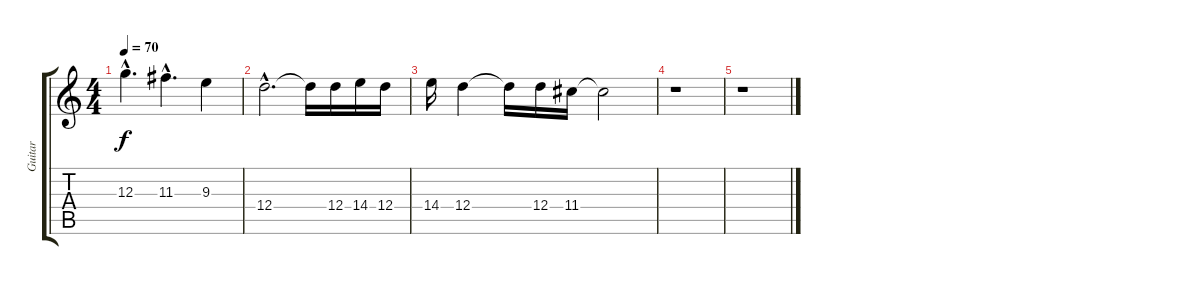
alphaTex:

\track ("Guitar" "Guitar") {instrument electricguitarjazz}
\staff {score tabs}
\tuning (E4 B3 G3 D3 A2 E2) {hide}
\ts (4 4)
\tempo 70
\clef g2
\ks c
12.3{hac}.4{d dy f} 11.3{hac}.4{d} 9.3.4 |
12.4{hac}.2{d} 12.4{t}.16 12.4.16 14.4.16 12.4.16 |
14.4.16 12.4.4 12.4{t}.16 12.4.16 11.4.16 11.4{t}.2 |
r.1 |
r.1
